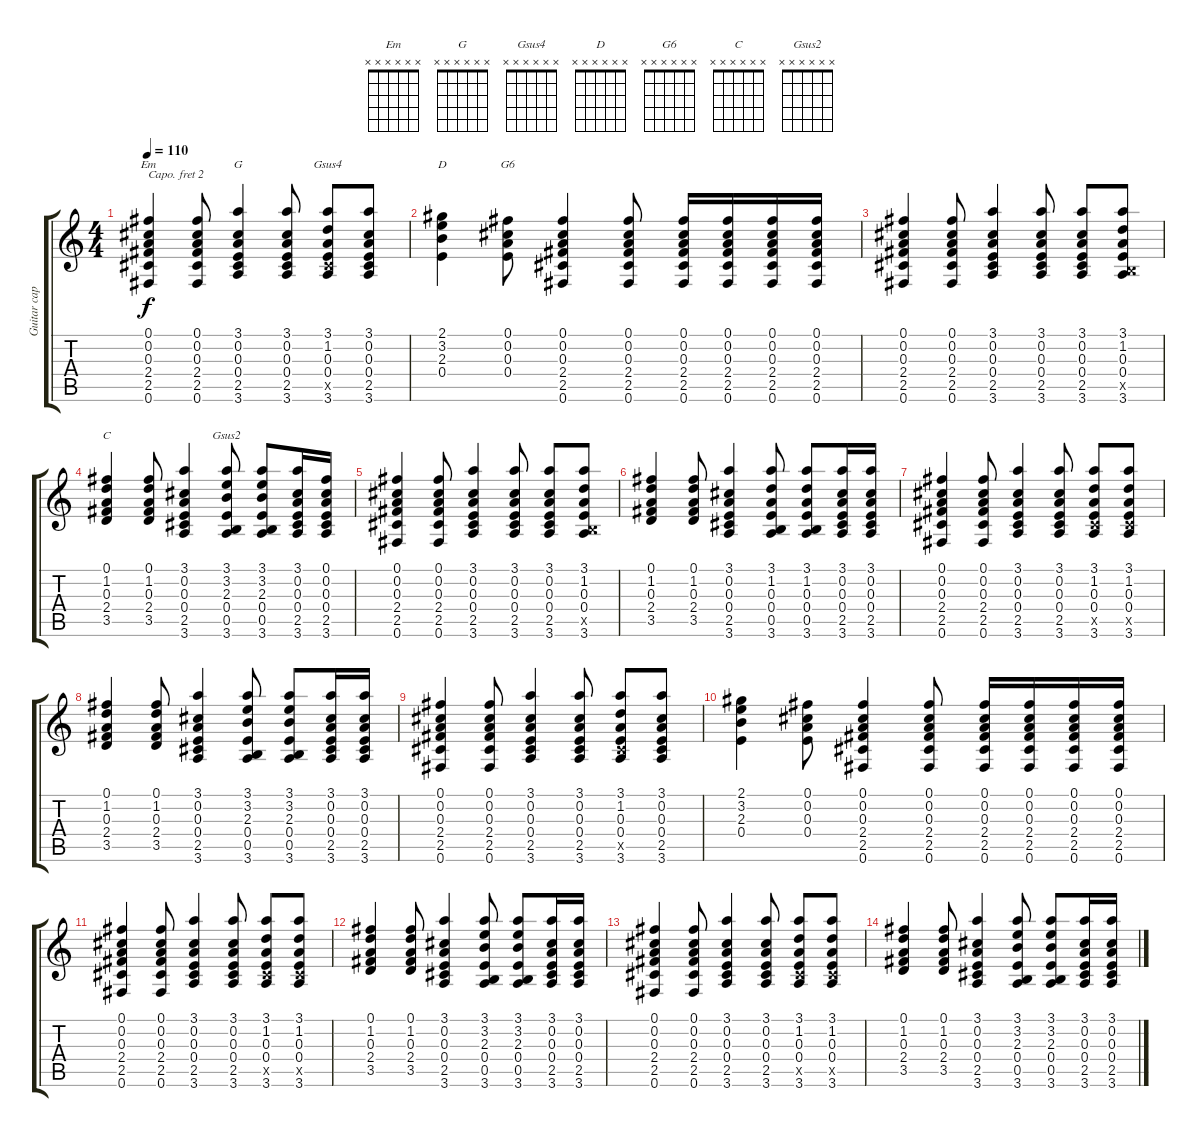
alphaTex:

\track ("Guitar capo=2" "Guitar cap") {instrument acousticguitarsteel}
\staff {score tabs}
\capo 2
\tuning (E4 B3 G3 D3 A2 E2) {hide}
\chord ("Em" x x x x x x) {firstfret 0}
\chord ("G" x x x x x x) {firstfret 0}
\chord ("Gsus4" x x x x x x) {firstfret 0}
\chord ("D" x x x x x x) {firstfret 0}
\chord ("G6" x x x x x x) {firstfret 0}
\chord ("C" x x x x x x) {firstfret 0}
\chord ("Gsus2" x x x x x x) {firstfret 0}
\ts (4 4)
\tempo 110
\clef g2
\ks c
(0.1 0.2 0.3 2.4 2.5 0.6).4{ch "Em" dy f} (0.1 0.2 0.3 2.4 2.5 0.6).8 (3.1 0.2 0.3 0.4 2.5 3.6).4{ch "G"} (3.1 0.2 0.3 0.4 2.5 3.6).8 (3.1 1.2 0.3 0.4 2.5{x} 3.6).8{ch "Gsus4"} (3.1 0.2 0.3 0.4 2.5 3.6).8 |
(2.1 3.2 2.3 0.4).4{ch "D"} (0.1 0.2 0.3 0.4).8{ch "G6"} (0.1 0.2 0.3 2.4 2.5 0.6).4 (0.1 0.2 0.3 2.4 2.5 0.6).8 (0.1 0.2 0.3 2.4 2.5 0.6).16 (0.1 0.2 0.3 2.4 2.5 0.6).16 (0.1 0.2 0.3 2.4 2.5 0.6).16 (0.1 0.2 0.3 2.4 2.5 0.6).16 |
(0.1 0.2 0.3 2.4 2.5 0.6).4 (0.1 0.2 0.3 2.4 2.5 0.6).8 (3.1 0.2 0.3 0.4 2.5 3.6).4 (3.1 0.2 0.3 0.4 2.5 3.6).8 (3.1 0.2 0.3 0.4 2.5 3.6).8 (3.1 1.2 0.3 0.4 0.5{x} 3.6).8 |
(0.1 1.2 0.3 2.4 3.5).4{ch "C"} (0.1 1.2 0.3 2.4 3.5).8 (3.1 0.2 0.3 0.4 2.5 3.6).4 (3.1 3.2 2.3 0.4 0.5 3.6).8{ch "Gsus2"} (3.1 3.2 2.3 0.4 0.5 3.6).8 (3.1 0.2 0.3 0.4 2.5 3.6).16 (0.1 0.2 0.3 0.4 2.5 3.6).16 |
(0.1 0.2 0.3 2.4 2.5 0.6).4 (0.1 0.2 0.3 2.4 2.5 0.6).8 (3.1 0.2 0.3 0.4 2.5 3.6).4 (3.1 0.2 0.3 0.4 2.5 3.6).8 (3.1 0.2 0.3 0.4 2.5 3.6).8 (3.1 1.2 0.3 0.4 0.5{x} 3.6).8 |
(0.1 1.2 0.3 2.4 3.5).4 (0.1 1.2 0.3 2.4 3.5).8 (3.1 0.2 0.3 0.4 2.5 3.6).4 (3.1 1.2 0.3 0.4 0.5 3.6).8 (3.1 1.2 0.3 0.4 0.5 3.6).8 (3.1 0.2 0.3 0.4 2.5 3.6).16 (3.1 0.2 0.3 0.4 2.5 3.6).16 |
(0.1 0.2 0.3 2.4 2.5 0.6).4 (0.1 0.2 0.3 2.4 2.5 0.6).8 (3.1 0.2 0.3 0.4 2.5 3.6).4 (3.1 0.2 0.3 0.4 2.5 3.6).8 (3.1 1.2 0.3 0.4 2.5{x} 3.6).8 (3.1 1.2 0.3 0.4 2.5{x} 3.6).8 |
(0.1 1.2 0.3 2.4 3.5).4 (0.1 1.2 0.3 2.4 3.5).8 (3.1 0.2 0.3 0.4 2.5 3.6).4 (3.1 3.2 2.3 0.4 0.5 3.6).8 (3.1 3.2 2.3 0.4 0.5 3.6).8 (3.1 0.2 0.3 0.4 2.5 3.6).16 (3.1 0.2 0.3 0.4 2.5 3.6).16 |
(0.1 0.2 0.3 2.4 2.5 0.6).4 (0.1 0.2 0.3 2.4 2.5 0.6).8 (3.1 0.2 0.3 0.4 2.5 3.6).4 (3.1 0.2 0.3 0.4 2.5 3.6).8 (3.1 1.2 0.3 0.4 2.5{x} 3.6).8 (3.1 0.2 0.3 0.4 2.5 3.6).8 |
(2.1 3.2 2.3 0.4).4 (0.1 0.2 0.3 0.4).8 (0.1 0.2 0.3 2.4 2.5 0.6).4 (0.1 0.2 0.3 2.4 2.5 0.6).8 (0.1 0.2 0.3 2.4 2.5 0.6).16 (0.1 0.2 0.3 2.4 2.5 0.6).16 (0.1 0.2 0.3 2.4 2.5 0.6).16 (0.1 0.2 0.3 2.4 2.5 0.6).16 |
(0.1 0.2 0.3 2.4 2.5 0.6).4 (0.1 0.2 0.3 2.4 2.5 0.6).8 (3.1 0.2 0.3 0.4 2.5 3.6).4 (3.1 0.2 0.3 0.4 2.5 3.6).8 (3.1 1.2 0.3 0.4 2.5{x} 3.6).8 (3.1 1.2 0.3 0.4 2.5{x} 3.6).8 |
(0.1 1.2 0.3 2.4 3.5).4 (0.1 1.2 0.3 2.4 3.5).8 (3.1 0.2 0.3 0.4 2.5 3.6).4 (3.1 3.2 2.3 0.4 0.5 3.6).8 (3.1 3.2 2.3 0.4 0.5 3.6).8 (3.1 0.2 0.3 0.4 2.5 3.6).16 (3.1 0.2 0.3 0.4 2.5 3.6).16 |
(0.1 0.2 0.3 2.4 2.5 0.6).4 (0.1 0.2 0.3 2.4 2.5 0.6).8{volume 1} (3.1 0.2 0.3 0.4 2.5 3.6).4 (3.1 0.2 0.3 0.4 2.5 3.6).8 (3.1 1.2 0.3 0.4 2.5{x} 3.6).8 (3.1 1.2 0.3 0.4 2.5{x} 3.6).8 |
(0.1 1.2 0.3 2.4 3.5).4 (0.1 1.2 0.3 2.4 3.5).8 (3.1 0.2 0.3 0.4 2.5 3.6).4 (3.1 3.2 2.3 0.4 0.5 3.6).8 (3.1 3.2 2.3 0.4 0.5 3.6).8 (3.1 0.2 0.3 0.4 2.5 3.6).16 (3.1 0.2 0.3 0.4 2.5 3.6).16
